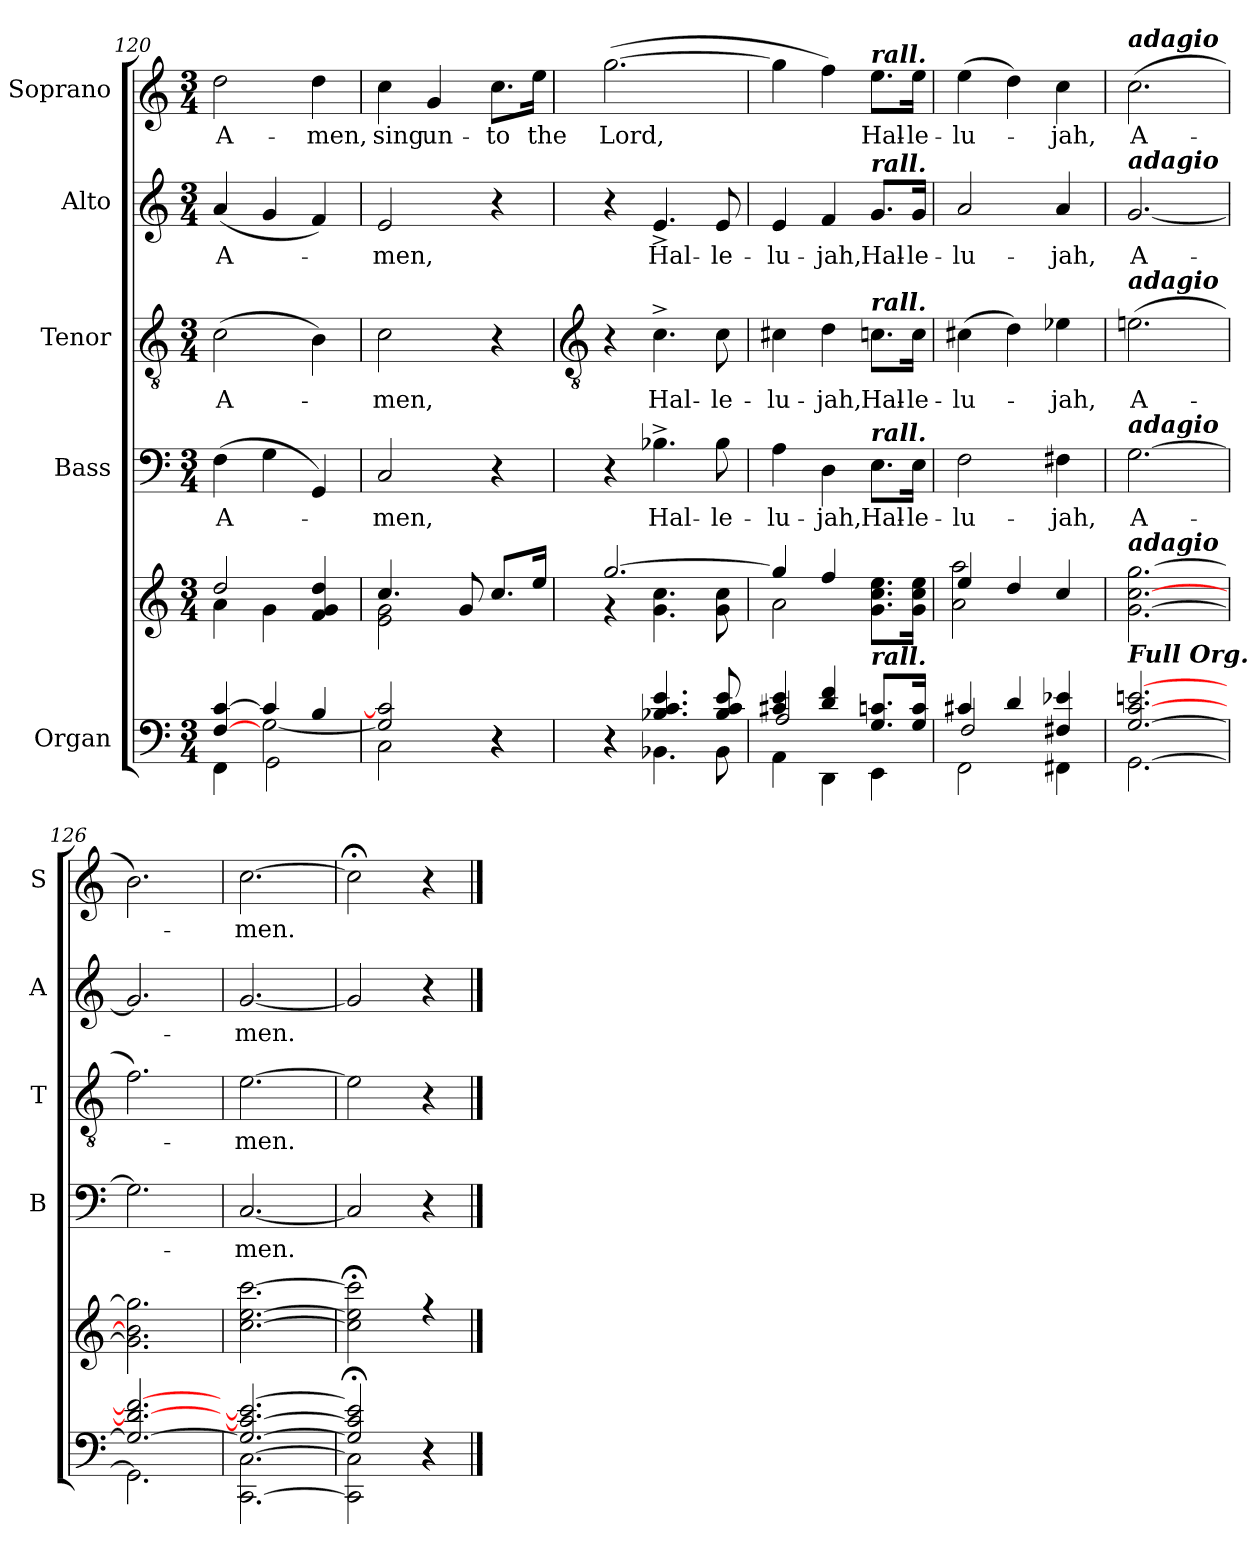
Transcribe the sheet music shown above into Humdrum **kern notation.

**kern	**kern	**kern	**text	**kern	**text	**kern	**text	**kern	**text
*part5	*part5	*part4	*part4	*part3	*part3	*part2	*part2	*part1	*part1
*staff6	*staff5	*staff4	*staff4	*staff3	*staff3	*staff2	*staff2	*staff1	*staff1
*I"Organ	*	*I"Bass	*	*I"Tenor	*	*I"Alto	*	*I"Soprano	*
*	*	*I'B	*	*I'T	*	*I'A	*	*I'S	*
*clefF4	*clefG2	*clefF4	*	*clefGv2	*	*clefG2	*	*clefG2	*
*k[]	*k[]	*k[]	*	*k[]	*	*k[]	*	*k[]	*
*C:	*C:	*C:	*	*C:	*	*C:	*	*C:	*
*M3/4	*M3/4	*M3/4	*	*M3/4	*	*M3/4	*	*M3/4	*
=120	=120	=120	=120	=120	=120	=120	=120	=120	=120
*^	*^	*	*	*	*	*	*	*	*
*	*^	*	*	*	*	*	*	*	*	*	*
!	!	!	!	!	!	!LO:LY:b	!	!LO:LY:b	!	!LO:LY:b	!	!LO:LY:b
[4F/ [4c/	4ryy	4FF\	2dd/	4a\	(<4F	A-	(>2c	A-	(<4a	A-	2dd	A-
4c/]	[2G\	2GG\	.	4g\	4G	.	.	.	4g	.	.	.
!	!	!	!	!	!	!	!	!	!	!	!	!LO:LY:b
4B/	.	.	4f/ 4g/ 4dd/	4ryy	4GG)	.	4B)	.	4f)	.	4dd	-men,
=121	=121	=121	=121	=121	=121	=121	=121	=121	=121	=121	=121	=121
!	!	!	!	!	!	!LO:LY:b	!	!LO:LY:b	!	!LO:LY:b	!	!LO:LY:b
2.ryy	2G/] 2c/]	2C\	4.cc/	2e\ 2g\	2C	men,	2c	men,	2e	men,	4cc	sing
!	!	!	!	!	!	!	!	!	!	!	!	!LO:LY:b
.	.	.	.	.	.	.	.	.	.	.	4g	un-
.	.	.	8g/	.	.	.	.	.	.	.	.	.
!	!	!	!	!	!	!	!	!	!	!	!	!LO:LY:b
.	4r	4r	8.cc/L	4ryy	4r	.	4r	.	4r	.	8.cc\L	-to
!	!	!	!	!	!	!	!	!	!	!	!	!LO:LY:b
.	.	.	16ee/J	.	.	.	.	.	.	.	16ee\Jk	the
!!LO:LB:g=z
=122	=122	=122	=122	=122	=122	=122	=122	=122	=122	=122	=122	=122
*	*	*	*	*	*	*	*clefGv2	*	*	*	*	*
!	!	!	!	!	!	!	!	!	!	!	!	!LO:LY:b
4r	2.ryy	4r	[2.gg/	4r	4r	.	4r	.	4r	.	(>[2.gg	Lord,
!	!	!	!	!	!	!LO:LY:b	!	!LO:LY:b	!	!LO:LY:b	!	!
4.B-X/ 4.c/ 4.e/	.	4.BB-X\	.	4.g\ 4.cc\	4.B-X^	Hal-	4.c^	Hal-	4.e^	Hal-	.	.
!	!	!	!	!	!	!LO:LY:b	!	!LO:LY:b	!	!LO:LY:b	!	!
8B-/ 8c/ 8e/	.	8BB-\	.	8g\ 8cc\	8B-	-le-	8c	-le-	8e	-le-	.	.
=123	=123	=123	=123	=123	=123	=123	=123	=123	=123	=123	=123	=123
!	!	!	!	!	!	!LO:LY:b	!	!LO:LY:b	!	!LO:LY:b	!	!
4c#X/ 4e/	2A/	4AA\	4gg/]	2a\	4A	-lu-	4c#X	-lu-	4e	-lu-	4gg]	.
!	!	!	!	!	!	!LO:LY:b	!	!LO:LY:b	!	!LO:LY:b	!	!
4d/ 4f/	.	4DD\	4ff/	.	4D	-jah,	4d	-jah,	4f	-jah,	4ff)	.
!	!	!	!	!	!	!	!	!	!	!	!LO:TX:a:Bi:t=rall.	!
!	!	!	!	!	!	!	!	!	!LO:TX:a:Bi:t=rall.	!	!	!
!	!	!	!	!	!	!	!LO:TX:a:Bi:t=rall.	!	!	!	!	!
!	!	!	!	!	!LO:TX:a:Bi:t=rall.	!	!	!	!	!	!	!
!	!	!	!LO:TX:b:Bi:t=rall.	!	!	!	!	!	!	!	!	!
!	!	!	!	!	!	!LO:LY:b	!	!LO:LY:b	!	!LO:LY:b	!	!LO:LY:b
8.G/ 8.cn/L	4ryy	4EE\	8.g\ 8.cc\ 8.ee\L	4ryy	8.E\L	Hal-	8.cn\L	Hal-	8.g/L	Hal-	8.ee\L	Hal-
!	!	!	!	!	!	!LO:LY:b	!	!LO:LY:b	!	!LO:LY:b	!	!LO:LY:b
16G/ 16c/J	.	.	16g\ 16cc\ 16ee\J	.	16E\Jk	-le-	16c\Jk	-le-	16g/Jk	-le-	16ee\Jk	-le-
=124	=124	=124	=124	=124	=124	=124	=124	=124	=124	=124	=124	=124
!	!	!	!	!	!	!LO:LY:b	!	!LO:LY:b	!	!LO:LY:b	!	!LO:LY:b
4c#X/	2F/	2FF\	4ee/	2a\ 2aa\	2F	-lu-	(>4c#X	-lu-	2a	-lu-	(>4ee	-lu-
4d/	.	.	4dd/	.	.	.	4d)	.	.	.	4dd)	.
!	!	!	!	!	!	!LO:LY:b	!	!LO:LY:b	!	!LO:LY:b	!	!LO:LY:b
4F#X/ 4e-X/	4ryy	4FF#X\	4cc/	4ryy	4F#X	-jah,	4e-X	jah,	4a	-jah,	4cc	jah,
=125	=125	=125	=125	=125	=125	=125	=125	=125	=125	=125	=125	=125
!	!	!	!	!	!	!	!	!	!	!	!LO:TX:a:Bi:t=adagio	!
!	!	!	!	!	!	!	!	!	!LO:TX:a:Bi:t=adagio	!	!	!
!	!	!	!	!	!	!	!LO:TX:a:Bi:t=adagio	!	!	!	!	!
!	!	!	!	!	!LO:TX:a:Bi:t=adagio	!	!	!	!	!	!	!
!	!	!	!LO:TX:a:Bi:t=adagio	!	!	!	!	!	!	!	!	!
!LO:TX:a:Bi:t=Full Org.	!	!	!	!	!	!	!	!	!	!	!	!
!	!	!	!	!	!	!LO:LY:b	!	!LO:LY:b	!	!LO:LY:b	!	!LO:LY:b
[2.G/ [2.c/ [2.en/	2.ryy	[2.GG\	[2.g\ [2.cc\ [2.gg\	2.ryy	[2.G	A-	(>2.en	A-	[2.g	A-	(>2.cc	A-
=126	=126	=126	=126	=126	=126	=126	=126	=126	=126	=126	=126	=126
2.G/_ 2.d/_ 2.f/_	2.ryy	2.GG\]	2.g\] 2.b\] 2.gg\]	2.ryy	2.G]	.	2.f)	.	2.g]	.	2.b)	.
=127	=127	=127	=127	=127	=127	=127	=127	=127	=127	=127	=127	=127
!	!	!	!	!	!	!LO:LY:b	!	!LO:LY:b	!	!LO:LY:b	!	!LO:LY:b
2.G/_ 2.c/_ 2.e/_	2.ryy	[2.CC\ [2.C\	[2.cc\ [2.ee\ [2.ccc\	2.ryy	[2.C	men.	[2.e	men.	[2.g	men.	[2.cc	men.
=128	=128	=128	=128	=128	=128	=128	=128	=128	=128	=128	=128	=128
2G/] 2c/] 2e/]	2.ryy	2CC\]; 2C\];	2cc\];< 2ee\];< 2ccc\];<	2.ryy	2C]	.	2e]	.	2g]	.	2cc;<]	.
4r	.	4r	4r	.	4r	.	4r	.	4r	.	4r	.
*v	*v	*v	*	*	*	*	*	*	*	*	*	*
*	*v	*v	*	*	*	*	*	*	*	*
==	==	==	==	==	==	==	==	==	==
*-	*-	*-	*-	*-	*-	*-	*-	*-	*-
